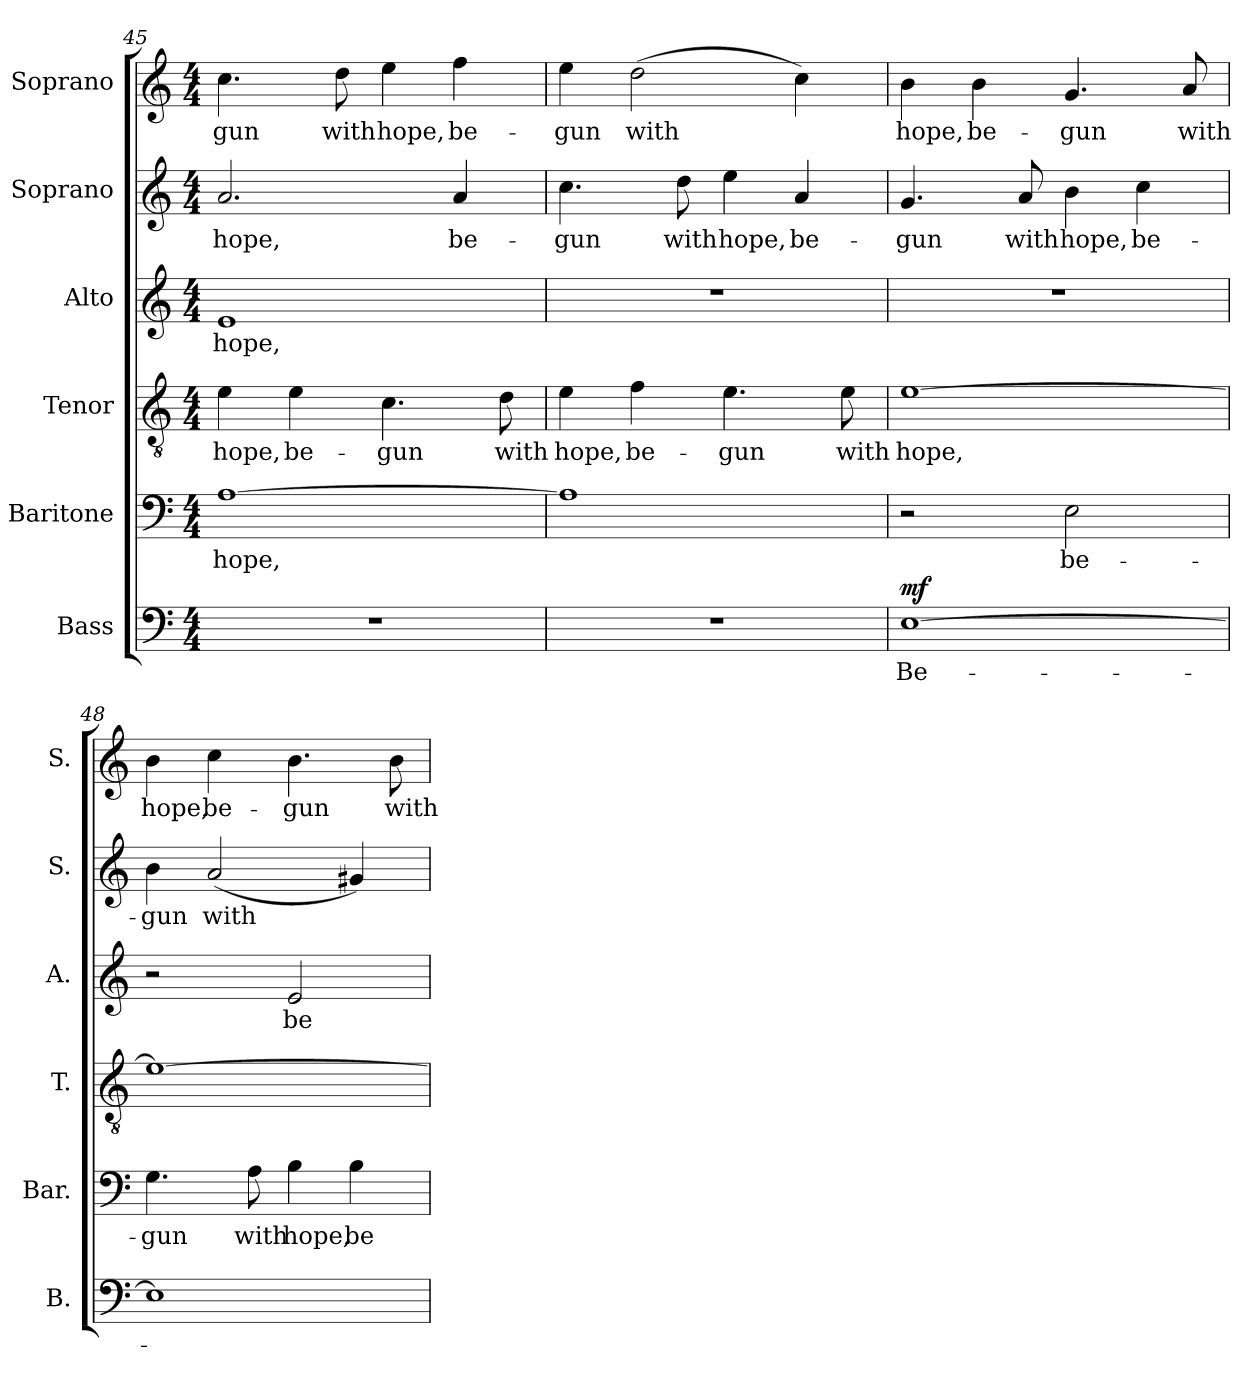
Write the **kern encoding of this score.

**kern	**text	**dynam	**kern	**text	**kern	**text	**kern	**text	**kern	**text	**kern	**text
*part6	*part6	*part6	*part5	*part5	*part4	*part4	*part3	*part3	*part2	*part2	*part1	*part1
*staff6	*staff6	*staff6	*staff5	*staff5	*staff4	*staff4	*staff3	*staff3	*staff2	*staff2	*staff1	*staff1
*I"Bass	*	*	*I"Baritone	*	*I"Tenor	*	*I"Alto	*	*I"Soprano	*	*I"Soprano	*
*I'B.	*	*	*I'Bar.	*	*I'T.	*	*I'A.	*	*I'S.	*	*I'S.	*
*clefF4	*	*	*clefF4	*	*clefGv2	*	*clefG2	*	*clefG2	*	*clefG2	*
*	*	*	*	*	*ITrd7c12	*	*	*	*	*	*	*
*k[]	*	*	*k[]	*	*k[]	*	*k[]	*	*k[]	*	*k[]	*
*C:	*	*	*C:	*	*C:	*	*C:	*	*C:	*	*C:	*
*M4/4	*	*	*M4/4	*	*M4/4	*	*M4/4	*	*M4/4	*	*M4/4	*
=45	=45	=45	=45	=45	=45	=45	=45	=45	=45	=45	=45	=45
!	!	!	!	!LO:LY:b:color=#000000	!	!	!	!	!	!	!	!
!	!	!	!	!	!	!LO:LY:b:color=#000000	!	!	!	!	!	!
!	!	!	!	!	!	!	!	!LO:LY:b:color=#000000	!	!	!	!
!	!	!	!	!	!	!	!	!	!	!LO:LY:b:color=#000000	!	!
!	!	!	!	!	!	!	!	!	!	!	!	!LO:LY:b:color=#000000
1r	.	.	[1Ai	hope,	4Ei\	hope,	1ei	hope,	2.ai/	hope,	4.cci\	-gun
!	!	!	!	!	!	!LO:LY:b:color=#000000	!	!	!	!	!	!
.	.	.	.	.	4Ei\	be-	.	.	.	.	.	.
!	!	!	!	!	!	!	!	!	!	!	!	!LO:LY:b:color=#000000
.	.	.	.	.	.	.	.	.	.	.	8ddi\	with
!	!	!	!	!	!	!LO:LY:b:color=#000000	!	!	!	!	!	!
!	!	!	!	!	!	!	!	!	!	!	!	!LO:LY:b:color=#000000
.	.	.	.	.	4.Ci\	-gun	.	.	.	.	4eei\	hope,
!	!	!	!	!	!	!	!	!	!	!LO:LY:b:color=#000000	!	!
!	!	!	!	!	!	!	!	!	!	!	!	!LO:LY:b:color=#000000
.	.	.	.	.	.	.	.	.	4ai/	be-	4ffi\	be-
!	!	!	!	!	!	!LO:LY:b:color=#000000	!	!	!	!	!	!
.	.	.	.	.	8Di\	with	.	.	.	.	.	.
=46	=46	=46	=46	=46	=46	=46	=46	=46	=46	=46	=46	=46
!	!	!	!	!	!	!LO:LY:b:color=#000000	!	!	!	!	!	!
!	!	!	!	!	!	!	!	!	!	!LO:LY:b:color=#000000	!	!
!	!	!	!	!	!	!	!	!	!	!	!	!LO:LY:b:color=#000000
1r	.	.	1Ai]	.	4Ei\	hope,	1r	.	4.cci\	-gun	4eei\	-gun
!	!	!	!	!	!	!LO:LY:b:color=#000000	!	!	!	!	!	!
!	!	!	!	!	!	!	!	!	!	!	!	!LO:LY:b:color=#000000
.	.	.	.	.	4Fi\	be-	.	.	.	.	(2ddi\	with
!	!	!	!	!	!	!	!	!	!	!LO:LY:b:color=#000000	!	!
.	.	.	.	.	.	.	.	.	8ddi\	with	.	.
!	!	!	!	!	!	!LO:LY:b:color=#000000	!	!	!	!	!	!
!	!	!	!	!	!	!	!	!	!	!LO:LY:b:color=#000000	!	!
.	.	.	.	.	4.Ei\	-gun	.	.	4eei\	hope,	.	.
!	!	!	!	!	!	!	!	!	!	!LO:LY:b:color=#000000	!	!
.	.	.	.	.	.	.	.	.	4ai/	be-	4cci\)	.
!	!	!	!	!	!	!LO:LY:b:color=#000000	!	!	!	!	!	!
.	.	.	.	.	8Ei\	with	.	.	.	.	.	.
=47	=47	=47	=47	=47	=47	=47	=47	=47	=47	=47	=47	=47
!	!LO:LY:b:color=#000000	!	!	!	!	!	!	!	!	!	!	!
!	!	!	!	!	!	!LO:LY:b:color=#000000	!	!	!	!	!	!
!	!	!	!	!	!	!	!	!	!	!LO:LY:b:color=#000000	!	!
!	!	!	!	!	!	!	!	!	!	!	!	!LO:LY:b:color=#000000
[1Ei	Be-	mf	2r	.	[1Ei	hope,	1r	.	4.gi/	-gun	4bi\	hope,
!	!	!	!	!	!	!	!	!	!	!	!	!LO:LY:b:color=#000000
.	.	.	.	.	.	.	.	.	.	.	4bi\	be-
!	!	!	!	!	!	!	!	!	!	!LO:LY:b:color=#000000	!	!
.	.	.	.	.	.	.	.	.	8ai/	with	.	.
!	!	!	!	!LO:LY:b:color=#000000	!	!	!	!	!	!	!	!
!	!	!	!	!	!	!	!	!	!	!LO:LY:b:color=#000000	!	!
!	!	!	!	!	!	!	!	!	!	!	!	!LO:LY:b:color=#000000
.	.	.	2Ei\	be-	.	.	.	.	4bi\	hope,	4.gi/	-gun
!	!	!	!	!	!	!	!	!	!	!LO:LY:b:color=#000000	!	!
.	.	.	.	.	.	.	.	.	4cci\	be-	.	.
!	!	!	!	!	!	!	!	!	!	!	!	!LO:LY:b:color=#000000
.	.	.	.	.	.	.	.	.	.	.	8ai/	with
!!LO:LB:g=z
=48	=48	=48	=48	=48	=48	=48	=48	=48	=48	=48	=48	=48
!	!	!	!	!LO:LY:b:color=#000000	!	!	!	!	!	!	!	!
!	!	!	!	!	!	!	!	!	!	!LO:LY:b:color=#000000	!	!
!	!	!	!	!	!	!	!	!	!	!	!	!LO:LY:b:color=#000000
1Ei]	.	.	4.Gi\	-gun	1Ei_	.	2r	.	4bi\	-gun	4bi\	hope,
!	!	!	!	!	!	!	!	!	!	!LO:LY:b:color=#000000	!	!
!	!	!	!	!	!	!	!	!	!	!	!	!LO:LY:b:color=#000000
.	.	.	.	.	.	.	.	.	(2ai/	with	4cci\	be-
!	!	!	!	!LO:LY:b:color=#000000	!	!	!	!	!	!	!	!
.	.	.	8Ai\	with	.	.	.	.	.	.	.	.
!	!	!	!	!LO:LY:b:color=#000000	!	!	!	!	!	!	!	!
!	!	!	!	!	!	!	!	!LO:LY:b:color=#000000	!	!	!	!
!	!	!	!	!	!	!	!	!	!	!	!	!LO:LY:b:color=#000000
.	.	.	4Bi\	hope,	.	.	2ei/	be-	.	.	4.bi\	-gun
!	!	!	!	!LO:LY:b:color=#000000	!	!	!	!	!	!	!	!
.	.	.	4Bi\	be-	.	.	.	.	4g#Xi/)	.	.	.
!	!	!	!	!	!	!	!	!	!	!	!	!LO:LY:b:color=#000000
.	.	.	.	.	.	.	.	.	.	.	8bi\	with
=	=	=	=	=	=	=	=	=	=	=	=	=
*-	*-	*-	*-	*-	*-	*-	*-	*-	*-	*-	*-	*-
